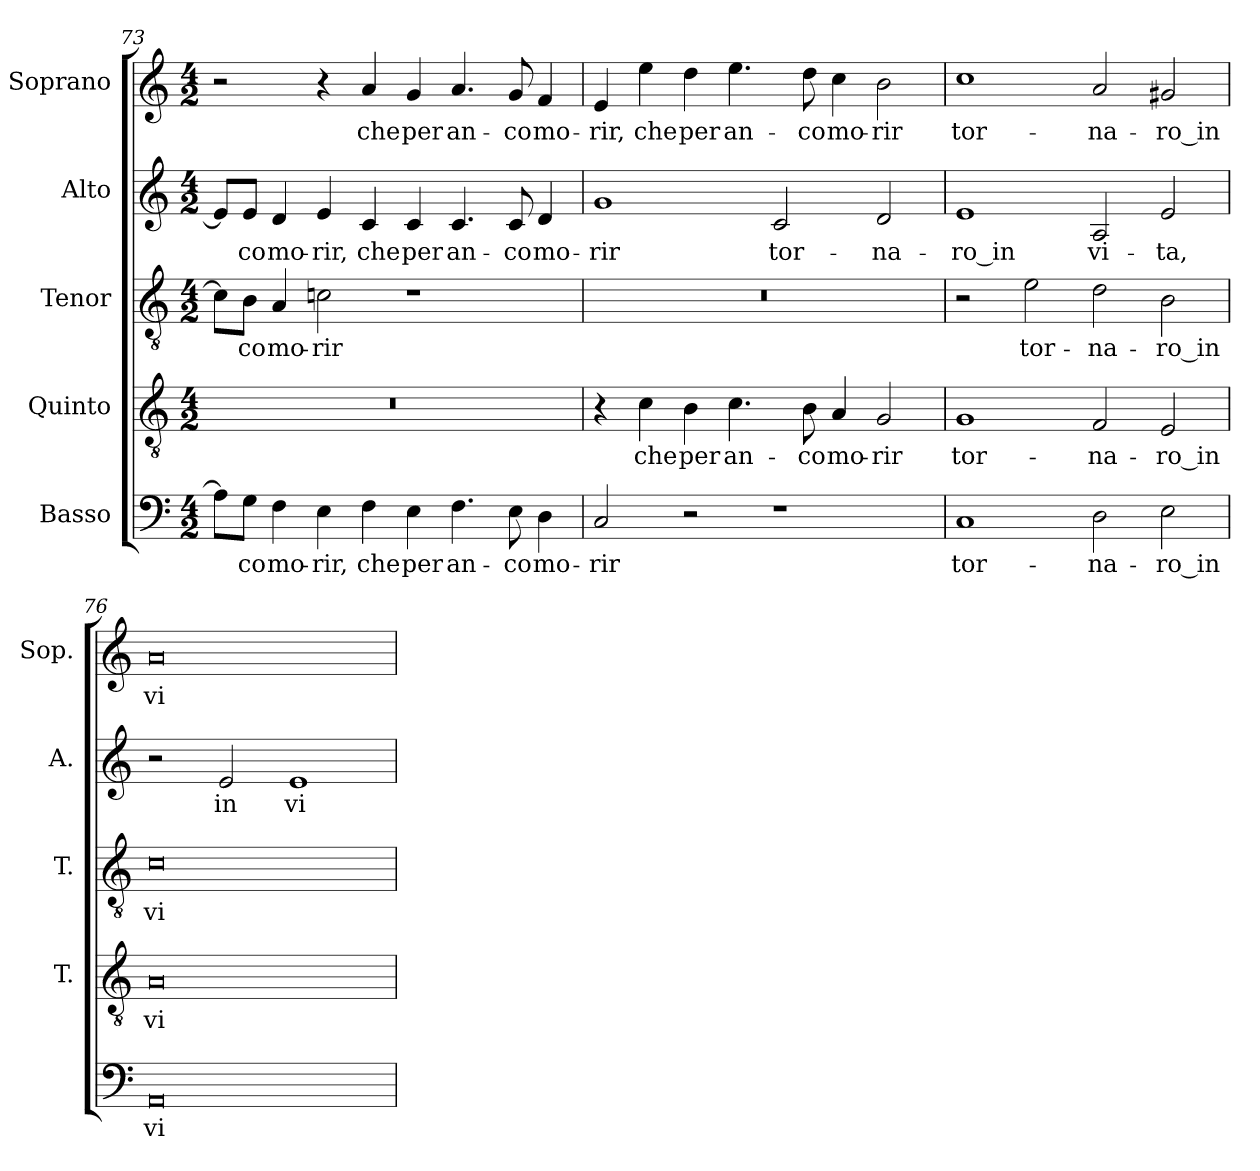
**kern	**text	**kern	**text	**kern	**text	**kern	**text	**kern	**text
*part5	*part5	*part4	*part4	*part3	*part3	*part2	*part2	*part1	*part1
*staff5	*staff5	*staff4	*staff4	*staff3	*staff3	*staff2	*staff2	*staff1	*staff1
*I"Basso	*	*I"Quinto	*	*I"Tenor	*	*I"Alto	*	*I"Soprano	*
*	*	*I'T.	*	*I'T.	*	*I'A.	*	*I'Sop.	*
!!LO:LB:g=z
*clefF4	*	*clefGv2	*	*clefGv2	*	*clefG2	*	*clefG2	*
*	*	*ITrd7c12	*	*ITrd7c12	*	*	*	*	*
*k[]	*	*k[]	*	*k[]	*	*k[]	*	*k[]	*
*C:	*	*C:	*	*C:	*	*C:	*	*C:	*
*M4/2	*	*M4/2	*	*M4/2	*	*M4/2	*	*M4/2	*
=73	=73	=73	=73	=73	=73	=73	=73	=73	=73
!	!	!LO:N:vis=1	!	!	!	!	!	!	!
8Ai\L]	.	0r	.	8C#i\L]	.	8ei/L]	.	2r	.
!	!LO:LY:b:color=#000000	!	!	!	!	!	!	!	!
!	!	!	!	!	!LO:LY:b:color=#000000	!	!	!	!
!	!	!	!	!	!	!	!LO:LY:b:color=#000000	!	!
8Gi\J	-co	.	.	8BBi\J	-co	8ei/J	-co	.	.
!	!LO:LY:b:color=#000000	!	!	!	!	!	!	!	!
!	!	!	!	!	!LO:LY:b:color=#000000	!	!	!	!
!	!	!	!	!	!	!	!LO:LY:b:color=#000000	!	!
4Fi\	mo-	.	.	4AAi/	mo-	4di/	mo-	.	.
!	!LO:LY:b:color=#000000	!	!	!	!	!	!	!	!
!	!	!	!	!	!LO:LY:b:color=#000000	!	!	!	!
!	!	!	!	!	!	!	!LO:LY:b:color=#000000	!	!
4Ei\	-rir,	.	.	2Cni\	-rir	4ei/	-rir,	4r	.
!	!LO:LY:b:color=#000000	!	!	!	!	!	!	!	!
!	!	!	!	!	!	!	!LO:LY:b:color=#000000	!	!
!	!	!	!	!	!	!	!	!	!LO:LY:b:color=#000000
4Fi\	che	.	.	.	.	4ci/	che	4ai/	che
!	!LO:LY:b:color=#000000	!	!	!	!	!	!	!	!
!	!	!	!	!	!	!	!LO:LY:b:color=#000000	!	!
!	!	!	!	!	!	!	!	!	!LO:LY:b:color=#000000
4Ei\	per	.	.	1r	.	4ci/	per	4gi/	per
!	!LO:LY:b:color=#000000	!	!	!	!	!	!	!	!
!	!	!	!	!	!	!	!LO:LY:b:color=#000000	!	!
!	!	!	!	!	!	!	!	!	!LO:LY:b:color=#000000
4.Fi\	an-	.	.	.	.	4.ci/	an-	4.ai/	an-
!	!LO:LY:b:color=#000000	!	!	!	!	!	!	!	!
!	!	!	!	!	!	!	!LO:LY:b:color=#000000	!	!
!	!	!	!	!	!	!	!	!	!LO:LY:b:color=#000000
8Ei\	-co	.	.	.	.	8ci/	-co	8gi/	-co
!	!LO:LY:b:color=#000000	!	!	!	!	!	!	!	!
!	!	!	!	!	!	!	!LO:LY:b:color=#000000	!	!
!	!	!	!	!	!	!	!	!	!LO:LY:b:color=#000000
4Di\	mo-	.	.	.	.	4di/	mo-	4fi/	mo-
=74	=74	=74	=74	=74	=74	=74	=74	=74	=74
!	!LO:LY:b:color=#000000	!	!	!LO:N:vis=1	!	!	!	!	!
!	!	!	!	!	!	!	!LO:LY:b:color=#000000	!	!
!	!	!	!	!	!	!	!	!	!LO:LY:b:color=#000000
2Ci/	-rir	4r	.	0r	.	1gi	-rir	4ei/	-rir,
!	!	!	!LO:LY:b:color=#000000	!	!	!	!	!	!
!	!	!	!	!	!	!	!	!	!LO:LY:b:color=#000000
.	.	4Ci\	che	.	.	.	.	4eei\	che
!	!	!	!LO:LY:b:color=#000000	!	!	!	!	!	!
!	!	!	!	!	!	!	!	!	!LO:LY:b:color=#000000
2r	.	4BBi\	per	.	.	.	.	4ddi\	per
!	!	!	!LO:LY:b:color=#000000	!	!	!	!	!	!
!	!	!	!	!	!	!	!	!	!LO:LY:b:color=#000000
.	.	4.Ci\	an-	.	.	.	.	4.eei\	an-
!	!	!	!	!	!	!	!LO:LY:b:color=#000000	!	!
1r	.	.	.	.	.	2ci/	tor-	.	.
!	!	!	!LO:LY:b:color=#000000	!	!	!	!	!	!
!	!	!	!	!	!	!	!	!	!LO:LY:b:color=#000000
.	.	8BBi\	-co	.	.	.	.	8ddi\	-co
!	!	!	!LO:LY:b:color=#000000	!	!	!	!	!	!
!	!	!	!	!	!	!	!	!	!LO:LY:b:color=#000000
.	.	4AAi/	mo-	.	.	.	.	4cci\	mo-
!	!	!	!LO:LY:b:color=#000000	!	!	!	!	!	!
!	!	!	!	!	!	!	!LO:LY:b:color=#000000	!	!
!	!	!	!	!	!	!	!	!	!LO:LY:b:color=#000000
.	.	2GGi/	-rir	.	.	2di/	-na-	2bi\	-rir
=75	=75	=75	=75	=75	=75	=75	=75	=75	=75
!	!LO:LY:b:color=#000000	!	!	!	!	!	!	!	!
!	!	!	!LO:LY:b:color=#000000	!	!	!	!	!	!
!	!	!	!	!	!	!	!LO:LY:b:color=#000000	!	!
!	!	!	!	!	!	!	!	!	!LO:LY:b:color=#000000
1Ci	tor-	1GGi	tor-	2r	.	1ei	-ro_in	1cci	tor-
!	!	!	!	!	!LO:LY:b:color=#000000	!	!	!	!
.	.	.	.	2Ei\	tor-	.	.	.	.
!	!LO:LY:b:color=#000000	!	!	!	!	!	!	!	!
!	!	!	!LO:LY:b:color=#000000	!	!	!	!	!	!
!	!	!	!	!	!LO:LY:b:color=#000000	!	!	!	!
!	!	!	!	!	!	!	!LO:LY:b:color=#000000	!	!
!	!	!	!	!	!	!	!	!	!LO:LY:b:color=#000000
2Di\	-na-	2FFi/	-na-	2Di\	-na-	2Ai/	vi-	2ai/	-na-
!	!LO:LY:b:color=#000000	!	!	!	!	!	!	!	!
!	!	!	!LO:LY:b:color=#000000	!	!	!	!	!	!
!	!	!	!	!	!LO:LY:b:color=#000000	!	!	!	!
!	!	!	!	!	!	!	!LO:LY:b:color=#000000	!	!
!	!	!	!	!	!	!	!	!	!LO:LY:b:color=#000000
2Ei\	-ro_in	2EEi/	-ro_in	2BBi\	-ro_in	2ei/	-ta,	2g#Xi/	-ro_in
=76	=76	=76	=76	=76	=76	=76	=76	=76	=76
!	!LO:LY:b:color=#000000	!	!	!	!	!	!	!	!
!	!	!	!LO:LY:b:color=#000000	!	!	!	!	!	!
!	!	!	!	!	!LO:LY:b:color=#000000	!	!	!	!
!	!	!	!	!	!	!	!	!	!LO:LY:b:color=#000000
0AAi	vi-	0AAi	vi-	0Ci	vi-	2r	.	0ai	vi-
!	!	!	!	!	!	!	!LO:LY:b:color=#000000	!	!
.	.	.	.	.	.	2ei/	in	.	.
!	!	!	!	!	!	!	!LO:LY:b:color=#000000	!	!
.	.	.	.	.	.	1ei	vi-	.	.
=	=	=	=	=	=	=	=	=	=
*-	*-	*-	*-	*-	*-	*-	*-	*-	*-
